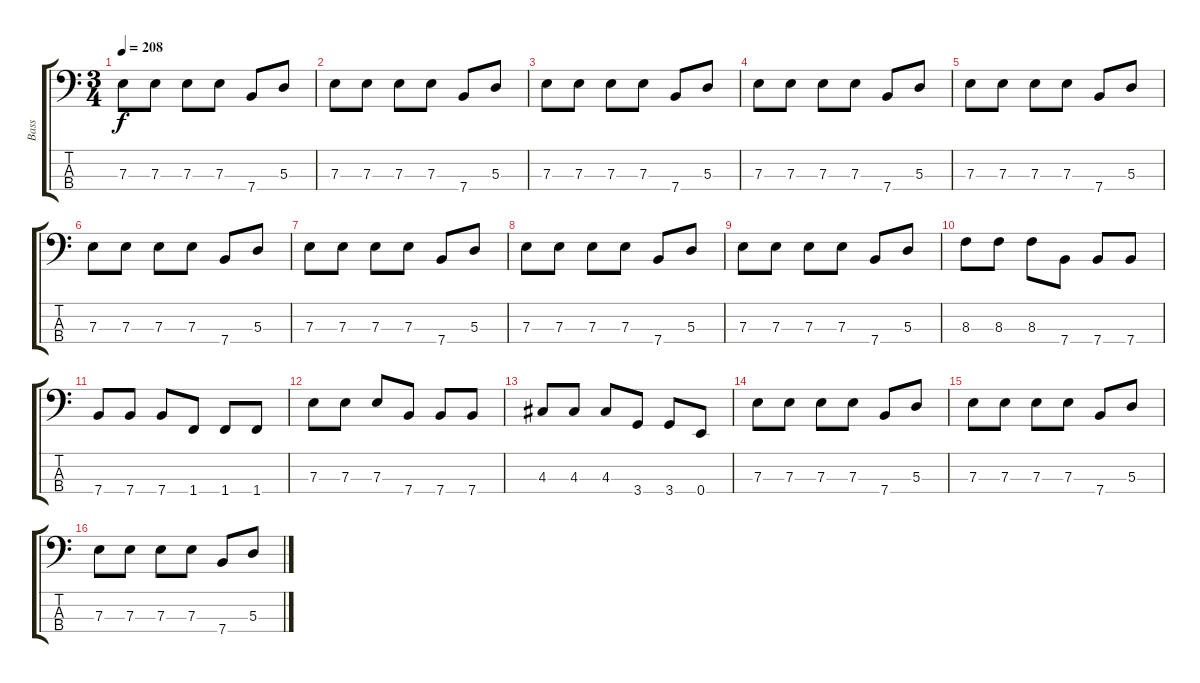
\track ("Bass" "Bass") {instrument electricbassfinger}
\staff {score tabs}
\tuning (G2 D2 A1 E1) {hide}
\ts (3 4)
\tempo 208
\clef f4
\ks c
7.3.8{dy f} 7.3.8 7.3.8 7.3.8 7.4.8 5.3.8 |
7.3.8 7.3.8 7.3.8 7.3.8 7.4.8 5.3.8 |
7.3.8 7.3.8 7.3.8 7.3.8 7.4.8 5.3.8 |
7.3.8 7.3.8 7.3.8 7.3.8 7.4.8 5.3.8 |
7.3.8 7.3.8 7.3.8 7.3.8 7.4.8 5.3.8 |
7.3.8 7.3.8 7.3.8 7.3.8 7.4.8 5.3.8 |
7.3.8 7.3.8 7.3.8 7.3.8 7.4.8 5.3.8 |
7.3.8 7.3.8 7.3.8 7.3.8 7.4.8 5.3.8 |
7.3.8 7.3.8 7.3.8 7.3.8 7.4.8 5.3.8 |
8.3.8 8.3.8 8.3.8 7.4.8 7.4.8 7.4.8 |
7.4.8 7.4.8 7.4.8 1.4.8 1.4.8 1.4.8 |
7.3.8 7.3.8 7.3.8 7.4.8 7.4.8 7.4.8 |
4.3.8 4.3.8 4.3.8 3.4.8 3.4.8 0.4.8 |
7.3.8 7.3.8 7.3.8 7.3.8 7.4.8 5.3.8 |
7.3.8 7.3.8 7.3.8 7.3.8 7.4.8 5.3.8 |
7.3.8 7.3.8 7.3.8 7.3.8 7.4.8 5.3.8
